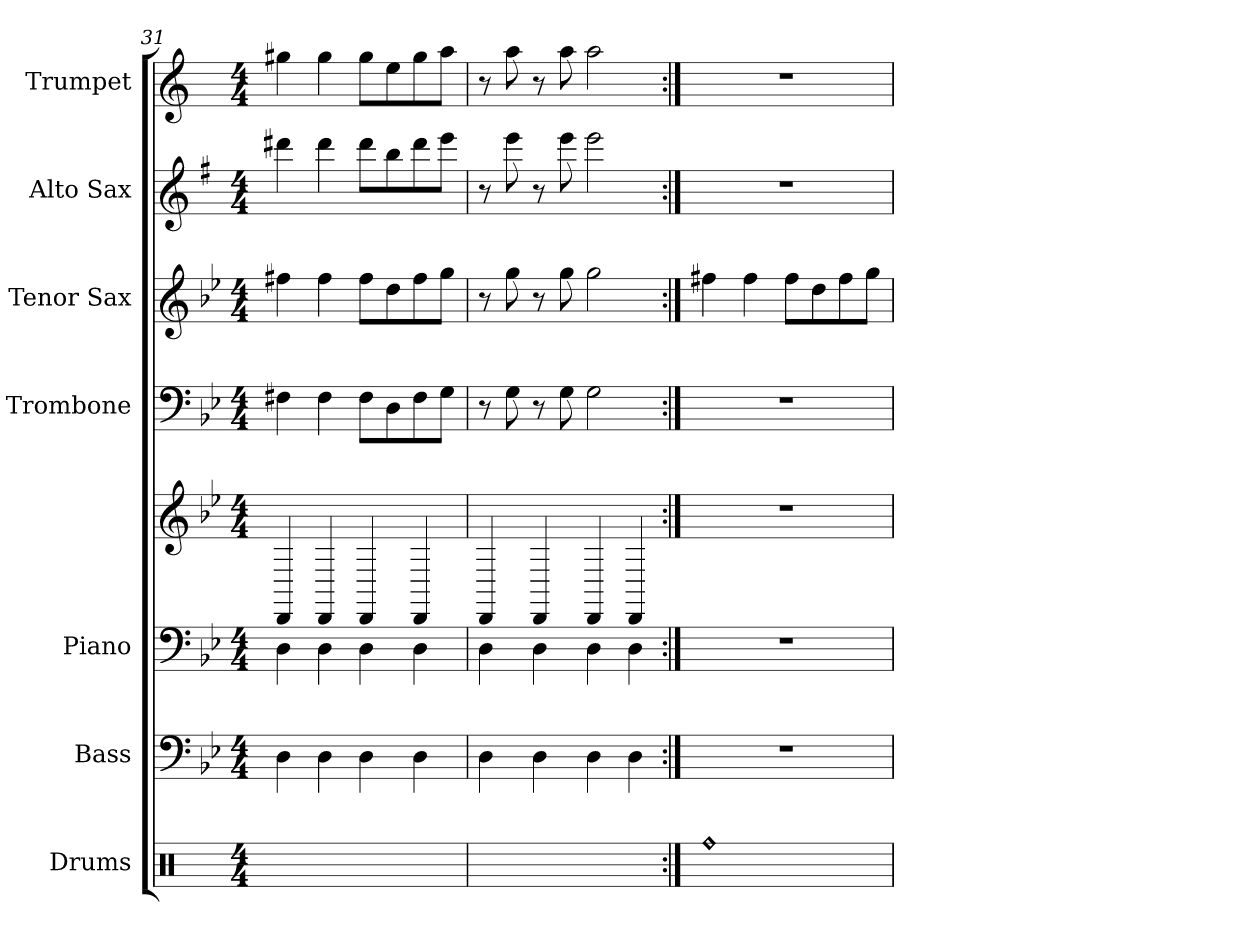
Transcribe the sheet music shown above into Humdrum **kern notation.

**kern	**kern	**kern	**kern	**kern	**kern	**kern	**kern
*part7	*part6	*part5	*part5	*part4	*part3	*part2	*part1
*staff8	*staff7	*staff6	*staff5	*staff4	*staff3	*staff2	*staff1
*I"Drums	*I"Bass	*I"Piano	*	*I"Trombone	*I"Tenor Sax	*I"Alto Sax	*I"Trumpet
*I'Drums	*I'Bass	*I'Piano	*	*I'Tbn.	*I'Tenor	*I'Alto	*I'Tpt.
*clefX	*clefF4	*clefF4	*clefG2	*clefF4	*clefG2	*clefG2	*clefG2
*	*ITrd7c12	*	*	*	*ITrd8c14	*ITrd5c9	*ITrd1c2
*k[]	*k[b-e-]	*k[b-e-]	*k[b-e-]	*k[b-e-]	*k[b-e-]	*k[b-e-]	*k[b-e-]
*M4/4	*M4/4	*M4/4	*M4/4	*M4/4	*M4/4	*M4/4	*M4/4
=31	=31	=31	=31	=31	=31	=31	=31
4R	4DD	4D	4DD	4F#X\	4f#X\	4ff#X\	4ff#X\
4R	4DD	4D	4DD	4F#\	4f#\	4ff#\	4ff#\
4R	4DD	4D	4DD	8F#\L	8f#\L	8ff#\L	8ff#\L
.	.	.	.	8D\	8d\	8dd\	8dd\
4R	4DD	4D	4DD	8F#\	8f#\	8ff#\	8ff#\
.	.	.	.	8G\J	8g\J	8gg\J	8gg\J
=32	=32	=32	=32	=32	=32	=32	=32
4R	4DD	4D	4DD	8r	8r	8r	8r
.	.	.	.	8G\	8g\	8gg\	8gg\
4R	4DD	4D	4DD	8r	8r	8r	8r
.	.	.	.	8G\	8g\	8gg\	8gg\
4R	4DD	4D	4DD	2G\	2g\	2gg\	2gg\
4R	4DD	4D	4DD	.	.	.	.
!!LO:PB:g=z
=33:|!	=33:|!	=33:|!	=33:|!	=33:|!	=33:|!	=33:|!	=33:|!
!LO:N:head=diamond	!	!	!	!	!	!	!
1Rff	1r	1r	1r	1r	4f#X\	1r	1r
.	.	.	.	.	4f#\	.	.
.	.	.	.	.	8f#\L	.	.
.	.	.	.	.	8d\	.	.
.	.	.	.	.	8f#\	.	.
.	.	.	.	.	8g\J	.	.
=	=	=	=	=	=	=	=
*-	*-	*-	*-	*-	*-	*-	*-
